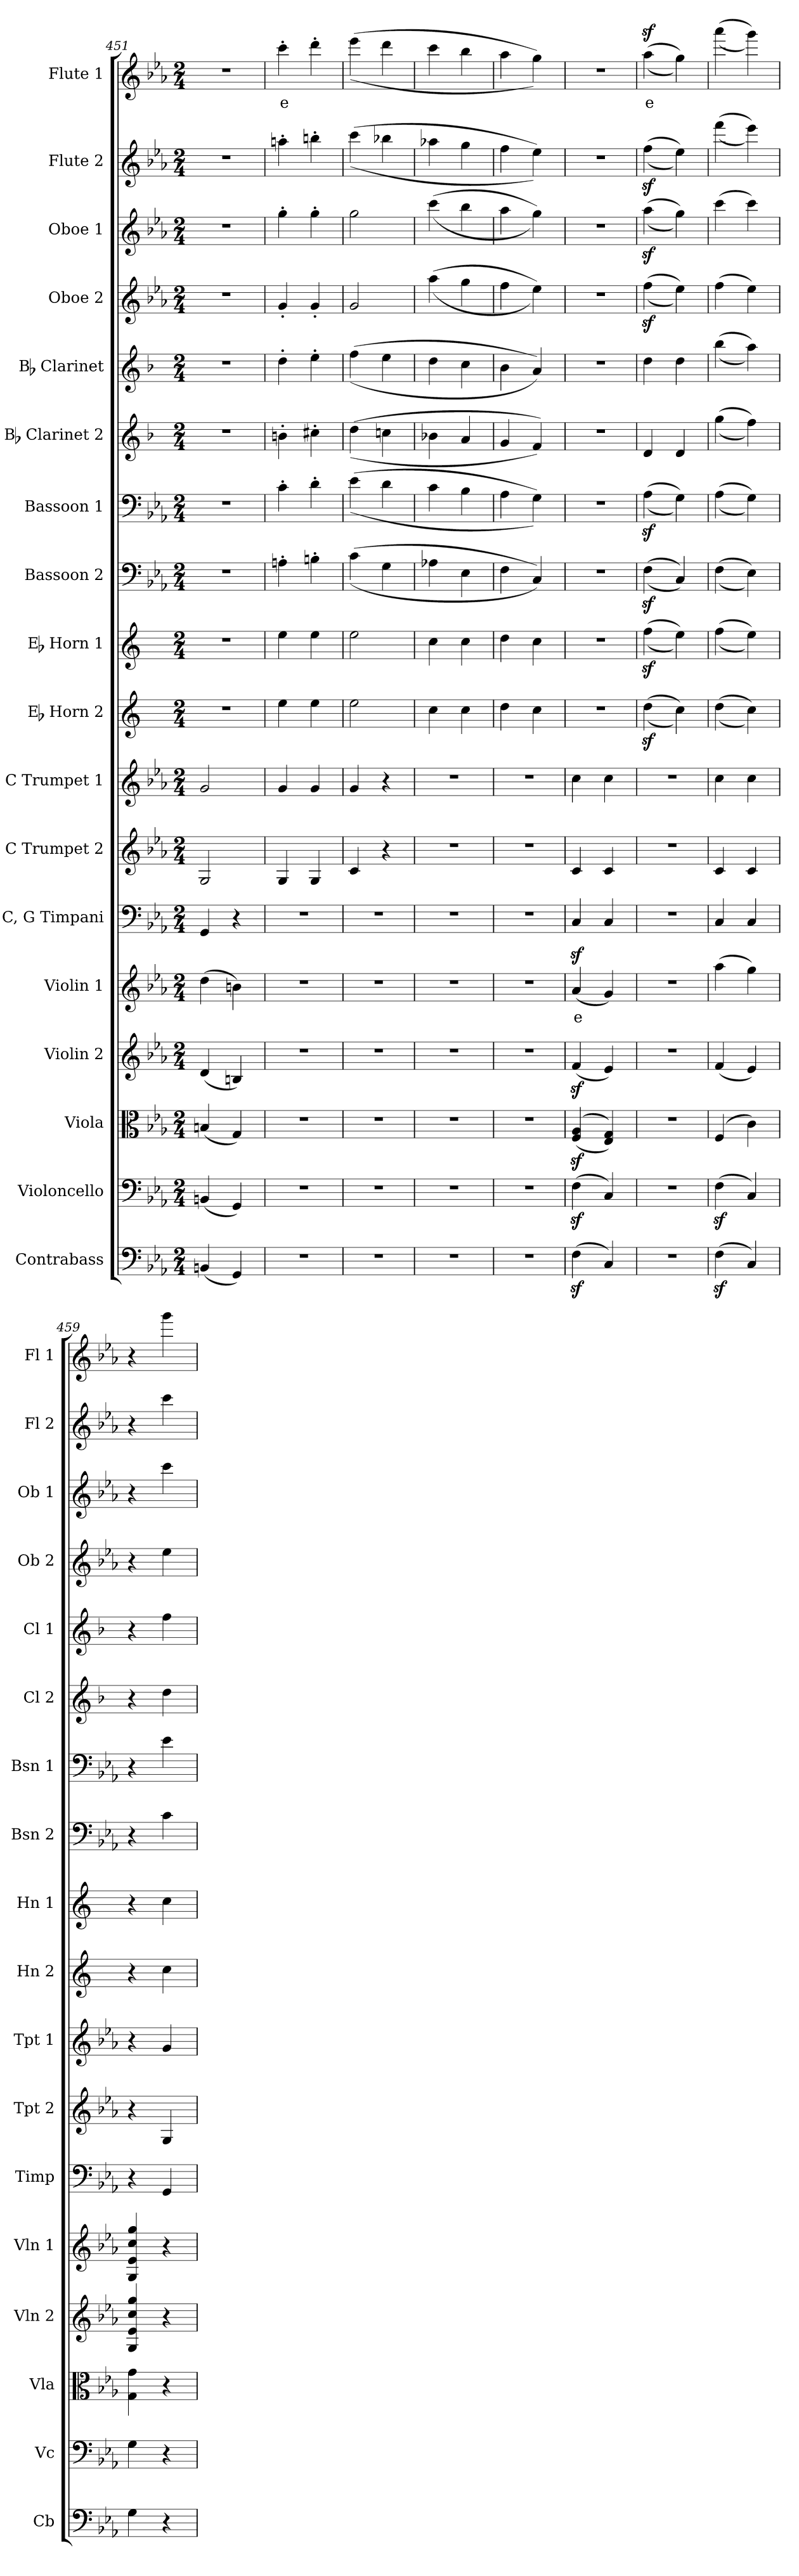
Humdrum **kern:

**kern	**kern	**kern	**kern	**kern	**text	**kern	**kern	**kern	**kern	**kern	**kern	**kern	**kern	**kern	**kern	**kern	**kern	**kern	**text
*part18	*part17	*part16	*part15	*part14	*part14	*part13	*part12	*part11	*part10	*part9	*part8	*part7	*part6	*part5	*part4	*part3	*part2	*part1	*part1
*staff18	*staff17	*staff16	*staff15	*staff14	*staff14	*staff13	*staff12	*staff11	*staff10	*staff9	*staff8	*staff7	*staff6	*staff5	*staff4	*staff3	*staff2	*staff1	*staff1
*I"Contrabass	*I"Violoncello	*I"Viola	*I"Violin 2	*I"Violin 1	*	*I"C, G Timpani	*I"C Trumpet 2	*I"C Trumpet 1	*I"Eb Horn 2	*I"Eb Horn 1	*I"Bassoon 2	*I"Bassoon 1	*I"Bb Clarinet 2	*I"Bb Clarinet	*I"Oboe 2	*I"Oboe 1	*I"Flute 2	*I"Flute 1	*
*I'Cb	*I'Vc	*I'Vla	*I'Vln 2	*I'Vln 1	*	*I'Timp	*I'Tpt 2	*I'Tpt 1	*I'Hn 2	*I'Hn 1	*I'Bsn 2	*I'Bsn 1	*I'Cl 2	*I'Cl 1	*I'Ob 2	*I'Ob 1	*I'Fl 2	*I'Fl 1	*
*clefF4	*clefF4	*clefC3	*clefG2	*clefG2	*	*clefF4	*clefG2	*clefG2	*clefG2	*clefG2	*clefF4	*clefF4	*clefG2	*clefG2	*clefG2	*clefG2	*clefG2	*clefG2	*
*ITrd7c12	*	*	*	*	*	*	*	*	*ITrd5c9	*ITrd5c9	*	*	*ITrd1c2	*ITrd1c2	*	*	*	*	*
*k[b-e-a-]	*k[b-e-a-]	*k[b-e-a-]	*k[b-e-a-]	*k[b-e-a-]	*	*k[b-e-a-]	*k[b-e-a-]	*k[b-e-a-]	*k[b-e-a-]	*k[b-e-a-]	*k[b-e-a-]	*k[b-e-a-]	*k[b-e-a-]	*k[b-e-a-]	*k[b-e-a-]	*k[b-e-a-]	*k[b-e-a-]	*k[b-e-a-]	*
*M2/4	*M2/4	*M2/4	*M2/4	*M2/4	*	*M2/4	*M2/4	*M2/4	*M2/4	*M2/4	*M2/4	*M2/4	*M2/4	*M2/4	*M2/4	*M2/4	*M2/4	*M2/4	*
=451	=451	=451	=451	=451	=451	=451	=451	=451	=451	=451	=451	=451	=451	=451	=451	=451	=451	=451	=451
(4BBBn/	(4BBn/	(4Bn/	(4d/	(4dd\	.	4GG/	2G/	2g/	2r	2r	2r	2r	2r	2r	2r	2r	2r	2r	.
4GGG/)	4GG/)	4G/)	4Bn/)	4bn\)	.	4r	.	.	.	.	.	.	.	.	.	.	.	.	.
=452	=452	=452	=452	=452	=452	=452	=452	=452	=452	=452	=452	=452	=452	=452	=452	=452	=452	=452	=452
!	!	!	!	!	!	!	!	!	!	!	!	!	!	!	!	!	!	!	!LO:LY:b:color=#FF0000
2r	2r	2r	2r	2r	.	2r	4G/	4g/	4g\	4g\	4An'\	4c'\	4an'\	4cc'\	4g'/	4gg'\	4aan'\	4ccc'\	e
.	.	.	.	.	.	.	4G/	4g/	4g\	4g\	4Bn'\	4d'\	4bn'\	4dd'\	4g'/	4gg'\	4bbn'\	4ddd'\	.
=453	=453	=453	=453	=453	=453	=453	=453	=453	=453	=453	=453	=453	=453	=453	=453	=453	=453	=453	=453
2r	2r	2r	2r	2r	.	2r	4c/	4g/	2g\	2g\	((4c\	((4e-\	((4cc\	((4ee-\	2g/	2gg\	((4ccc\	((4eee-\	.
.	.	.	.	.	.	.	4r	4r	.	.	4G\	4d\	4b-X\	4dd\	.	.	4bb-X\	4ddd\	.
=454	=454	=454	=454	=454	=454	=454	=454	=454	=454	=454	=454	=454	=454	=454	=454	=454	=454	=454	=454
2r	2r	2r	2r	2r	.	2r	2r	2r	4e-\	4e-\	4A-X\	4c\	4a-X\	4cc\	((4aa-\	((4ccc\	4aa-X\	4ccc\	.
.	.	.	.	.	.	.	.	.	4e-\	4e-\	4E-\	4B-\	4g/	4b-\	4gg\	4bb-\	4gg\	4bb-\	.
=455	=455	=455	=455	=455	=455	=455	=455	=455	=455	=455	=455	=455	=455	=455	=455	=455	=455	=455	=455
2r	2r	2r	2r	2r	.	2r	2r	2r	4f\	4f\	4F\	4A-\	4f/	4a-\	4ff\	4aa-\	4ff\	4aa-\	.
.	.	.	.	.	.	.	.	.	4e-\	4e-\	4C/))	4G\))	4e-/))	4g/))	4ee-\))	4gg\))	4ee-\))	4gg\))	.
!!LO:PB:g=z
=456	=456	=456	=456	=456	=456	=456	=456	=456	=456	=456	=456	=456	=456	=456	=456	=456	=456	=456	=456
!	!	!	!	!	!LO:LY:b:color=#FF0000	!	!	!	!	!	!	!	!	!	!	!	!	!	!
(4FFz<\	(4Fz<\	((4F/z< 4A-/z<	(4fz</	(4a-z</	e	4C/	4c/	4cc\	2r	2r	2r	2r	2r	2r	2r	2r	2r	2r	.
4CC/)	4C/)	4E-/ 4G/))	4e-/)	4g/)	.	4C/	4c/	4cc\	.	.	.	.	.	.	.	.	.	.	.
=457	=457	=457	=457	=457	=457	=457	=457	=457	=457	=457	=457	=457	=457	=457	=457	=457	=457	=457	=457
!	!	!	!	!	!	!	!	!	!	!	!	!	!	!	!	!	!	!	!LO:LY:b:color=#FF0000
2r	2r	2r	2r	2r	.	2r	2r	2r	((4fz<\	((4a-z<\	((4Fz<\	((4A-z<\	4c/	4cc\	((4ffz<\	((4aa-z<\	((4ffz<\	((4aa-z<\	e
.	.	.	.	.	.	.	.	.	4e-\))	4g\))	4C/))	4G\))	4c/	4cc\	4ee-\))	4gg\))	4ee-\))	4gg\))	.
=458	=458	=458	=458	=458	=458	=458	=458	=458	=458	=458	=458	=458	=458	=458	=458	=458	=458	=458	=458
(4FFz<\	(4Fz<\	(4F/	(4f/	(4aa-\	.	4C/	4c/	4cc\	((4f\	((4a-\	((4F\	((4A-\	((4ff\	((4aa-\	(4ff\	(4ccc\	((4fff\	((4aaa-\	.
4CC/)	4C/)	4c\)	4e-/)	4gg\)	.	4C/	4c/	4cc\	4e-\))	4g\))	4E-\))	4G\))	4ee-\))	4gg\))	4ee-\)	4ccc\)	4eee-\))	4ggg\))	.
=459	=459	=459	=459	=459	=459	=459	=459	=459	=459	=459	=459	=459	=459	=459	=459	=459	=459	=459	=459
4GG\	4G\	4G\ 4g\	4G/ 4e-/ 4cc/ 4gg/	4G/ 4e-/ 4cc/ 4gg/	.	4r	4r	4r	4r	4r	4r	4r	4r	4r	4r	4r	4r	4r	.
4r	4r	4r	4r	4r	.	4GG/	4G/	4g/	4e-\	4e-\	4c\	4e-\	4cc\	4ee-\	4ee-\	4ccc\	4ccc\	4ggg\	.
=	=	=	=	=	=	=	=	=	=	=	=	=	=	=	=	=	=	=	=
*-	*-	*-	*-	*-	*-	*-	*-	*-	*-	*-	*-	*-	*-	*-	*-	*-	*-	*-	*-
